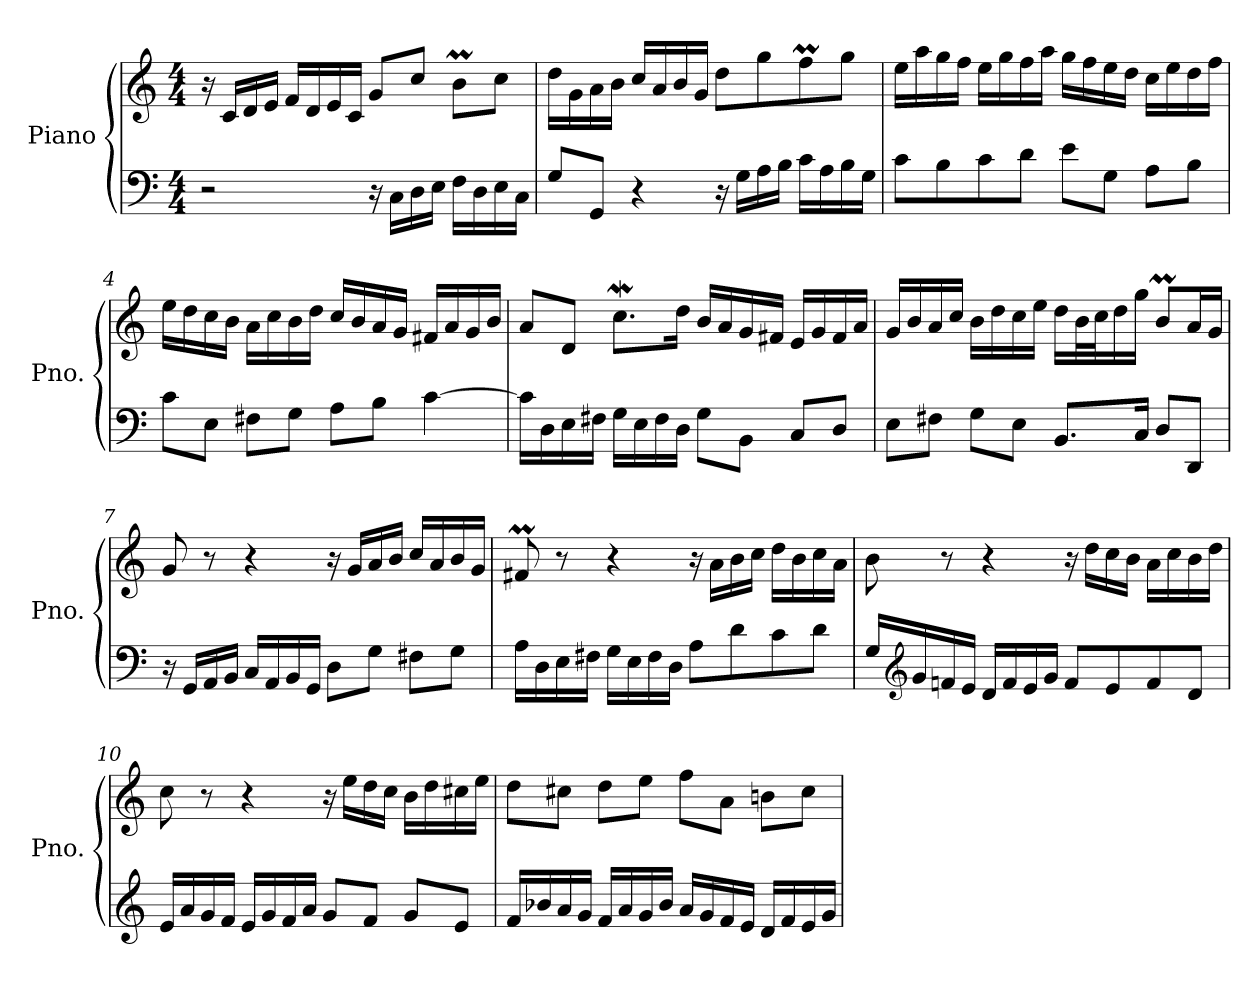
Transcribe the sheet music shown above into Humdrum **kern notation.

**kern	**kern
*part1	*part1
*staff2	*staff1
*I"Piano	*
*I'Pno.	*
*clefF4	*clefG2
*k[]	*k[]
*M4/4	*M4/4
=1	=1
2r	16r
.	16c/LL
.	16d/
.	16e/JJ
.	16f/LL
.	16d/
.	16e/
.	16c/JJ
16r	8g/L
16C\LL	.
16D\	8cc/J
16E\JJ	.
16F\LL	8bm\L
16D\	.
16E\	8cc\J
16C\JJ	.
=2	=2
8G/L	16dd\LL
.	16g\
8GG/J	16a\
.	16b\JJ
4r	16cc/LL
.	16a/
.	16b/
.	16g/JJ
16r	8dd\L
16G\LL	.
16A\	8gg\
16B\JJ	.
16c\LL	8ffM\
16A\	.
16B\	8gg\J
16G\JJ	.
=3	=3
8c\L	16ee\LL
.	16aa\
8B\	16gg\
.	16ff\JJ
8c\	16ee\LL
.	16gg\
8d\J	16ff\
.	16aa\JJ
8e\L	16gg\LL
.	16ff\
8G\J	16ee\
.	16dd\JJ
8A\L	16cc\LL
.	16ee\
8B\J	16dd\
.	16ff\JJ
!!LO:LB:g=z
=4	=4
8c\L	16ee\LL
.	16dd\
8E\J	16cc\
.	16b\JJ
8F#X\L	16a\LL
.	16cc\
8G\J	16b\
.	16dd\JJ
8A\L	16cc/LL
.	16b/
8B\J	16a/
.	16g/JJ
[4c\	16f#X/LL
.	16a/
.	16g/
.	16b/JJ
=5	=5
16c\LL]	8a/L
16D\	.
16E\	8d/J
16F#X\JJ	.
16G\LL	8.ccw\L
16E\	.
16F#\	.
16D\JJ	16dd\Jk
8G\L	16b/LL
.	16a/
8BB\J	16g/
.	16f#X/JJ
8C/L	16e/LL
.	16g/
8D/J	16f#/
.	16a/JJ
=6	=6
8E\L	16g/LL
.	16b/
8F#X\J	16a/
.	16cc/JJ
8G\L	16b\LL
.	16dd\
8E\J	16cc\
.	16ee\JJ
8.BB/L	16dd\LL
.	32b\L
.	32cc\J
.	16dd\
16C/Jk	16gg\JJ
8D/L	8bm/L
8DD/J	16a/L
.	16g/JJ
!!LO:LB:g=z
=7	=7
16r	8g/
16GG/LL	.
16AA/	8r
16BB/JJ	.
16C/LL	4r
16AA/	.
16BB/	.
16GG/JJ	.
8D\L	16r
.	16g/LL
8G\J	16a/
.	16b/JJ
8F#X\L	16cc/LL
.	16a/
8G\J	16b/
.	16g/JJ
=8	=8
16A\LL	8f#Xm/
16D\	.
16E\	8r
16F#X\JJ	.
16G\LL	4r
16E\	.
16F#\	.
16D\JJ	.
8A\L	16r
.	16a\LL
8d\	16b\
.	16cc\JJ
8c\	16dd\LL
.	16b\
8d\J	16cc\
.	16a\JJ
!!LO:LB:g=z
=9	=9
16G/LL	8b\
*clefG2	*
16g/	.
16fn/	8r
16e/JJ	.
16d/LL	4r
16f/	.
16e/	.
16g/JJ	.
8f/L	16r
.	16dd\LL
8e/	16cc\
.	16b\JJ
8f/	16a\LL
.	16cc\
8d/J	16b\
.	16dd\JJ
=10	=10
16e/LL	8cc\
16a/	.
16g/	8r
16f/JJ	.
16e/LL	4r
16g/	.
16f/	.
16a/JJ	.
8g/L	16r
.	16ee\LL
8f/J	16dd\
.	16cc\JJ
8g/L	16b\LL
.	16dd\
8e/J	16cc#X\
.	16ee\JJ
!!LO:LB:g=z
=11	=11
16f/LL	8dd\L
16b-X/	.
16a/	8cc#X\J
16g/JJ	.
16f/LL	8dd\L
16a/	.
16g/	8ee\J
16b-/JJ	.
16a/LL	8ff\L
16g/	.
16f/	8a\J
16e/JJ	.
16d/LL	8bn\L
16f/	.
16e/	8cc#\J
16g/JJ	.
=	=
*-	*-
